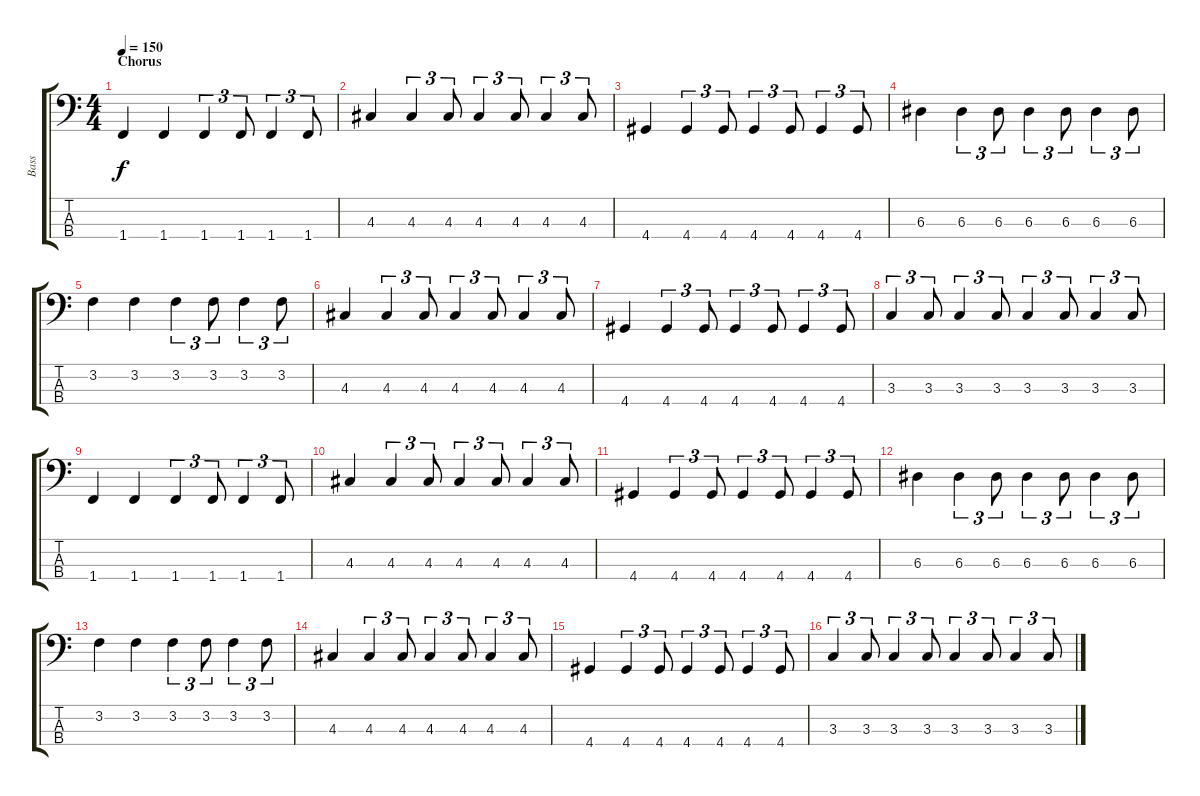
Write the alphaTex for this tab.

\track ("Bass" "Bass") {instrument electricbasspick}
\staff {score tabs}
\tuning (G2 D2 A1 E1) {hide}
\ts (4 4)
\section ("" "Chorus")
\tempo 150
\clef f4
\ks c
1.4.4{dy f} 1.4.4 1.4.4{tu (3 2)} 1.4.8{tu (3 2)} 1.4.4{tu (3 2)} 1.4.8{tu (3 2)} |
4.3.4 4.3.4{tu (3 2)} 4.3.8{tu (3 2)} 4.3.4{tu (3 2)} 4.3.8{tu (3 2)} 4.3.4{tu (3 2)} 4.3.8{tu (3 2)} |
4.4.4 4.4.4{tu (3 2)} 4.4.8{tu (3 2)} 4.4.4{tu (3 2)} 4.4.8{tu (3 2)} 4.4.4{tu (3 2)} 4.4.8{tu (3 2)} |
6.3.4 6.3.4{tu (3 2)} 6.3.8{tu (3 2)} 6.3.4{tu (3 2)} 6.3.8{tu (3 2)} 6.3.4{tu (3 2)} 6.3.8{tu (3 2)} |
3.2.4 3.2.4 3.2.4{tu (3 2)} 3.2.8{tu (3 2)} 3.2.4{tu (3 2)} 3.2.8{tu (3 2)} |
4.3.4 4.3.4{tu (3 2)} 4.3.8{tu (3 2)} 4.3.4{tu (3 2)} 4.3.8{tu (3 2)} 4.3.4{tu (3 2)} 4.3.8{tu (3 2)} |
4.4.4 4.4.4{tu (3 2)} 4.4.8{tu (3 2)} 4.4.4{tu (3 2)} 4.4.8{tu (3 2)} 4.4.4{tu (3 2)} 4.4.8{tu (3 2)} |
3.3.4{tu (3 2)} 3.3.8{tu (3 2)} 3.3.4{tu (3 2)} 3.3.8{tu (3 2)} 3.3.4{tu (3 2)} 3.3.8{tu (3 2)} 3.3.4{tu (3 2)} 3.3.8{tu (3 2)} |
1.4.4 1.4.4 1.4.4{tu (3 2)} 1.4.8{tu (3 2)} 1.4.4{tu (3 2)} 1.4.8{tu (3 2)} |
4.3.4 4.3.4{tu (3 2)} 4.3.8{tu (3 2)} 4.3.4{tu (3 2)} 4.3.8{tu (3 2)} 4.3.4{tu (3 2)} 4.3.8{tu (3 2)} |
4.4.4 4.4.4{tu (3 2)} 4.4.8{tu (3 2)} 4.4.4{tu (3 2)} 4.4.8{tu (3 2)} 4.4.4{tu (3 2)} 4.4.8{tu (3 2)} |
6.3.4 6.3.4{tu (3 2)} 6.3.8{tu (3 2)} 6.3.4{tu (3 2)} 6.3.8{tu (3 2)} 6.3.4{tu (3 2)} 6.3.8{tu (3 2)} |
3.2.4 3.2.4 3.2.4{tu (3 2)} 3.2.8{tu (3 2)} 3.2.4{tu (3 2)} 3.2.8{tu (3 2)} |
4.3.4 4.3.4{tu (3 2)} 4.3.8{tu (3 2)} 4.3.4{tu (3 2)} 4.3.8{tu (3 2)} 4.3.4{tu (3 2)} 4.3.8{tu (3 2)} |
4.4.4 4.4.4{tu (3 2)} 4.4.8{tu (3 2)} 4.4.4{tu (3 2)} 4.4.8{tu (3 2)} 4.4.4{tu (3 2)} 4.4.8{tu (3 2)} |
3.3.4{tu (3 2)} 3.3.8{tu (3 2)} 3.3.4{tu (3 2)} 3.3.8{tu (3 2)} 3.3.4{tu (3 2)} 3.3.8{tu (3 2)} 3.3.4{tu (3 2)} 3.3.8{tu (3 2)}
